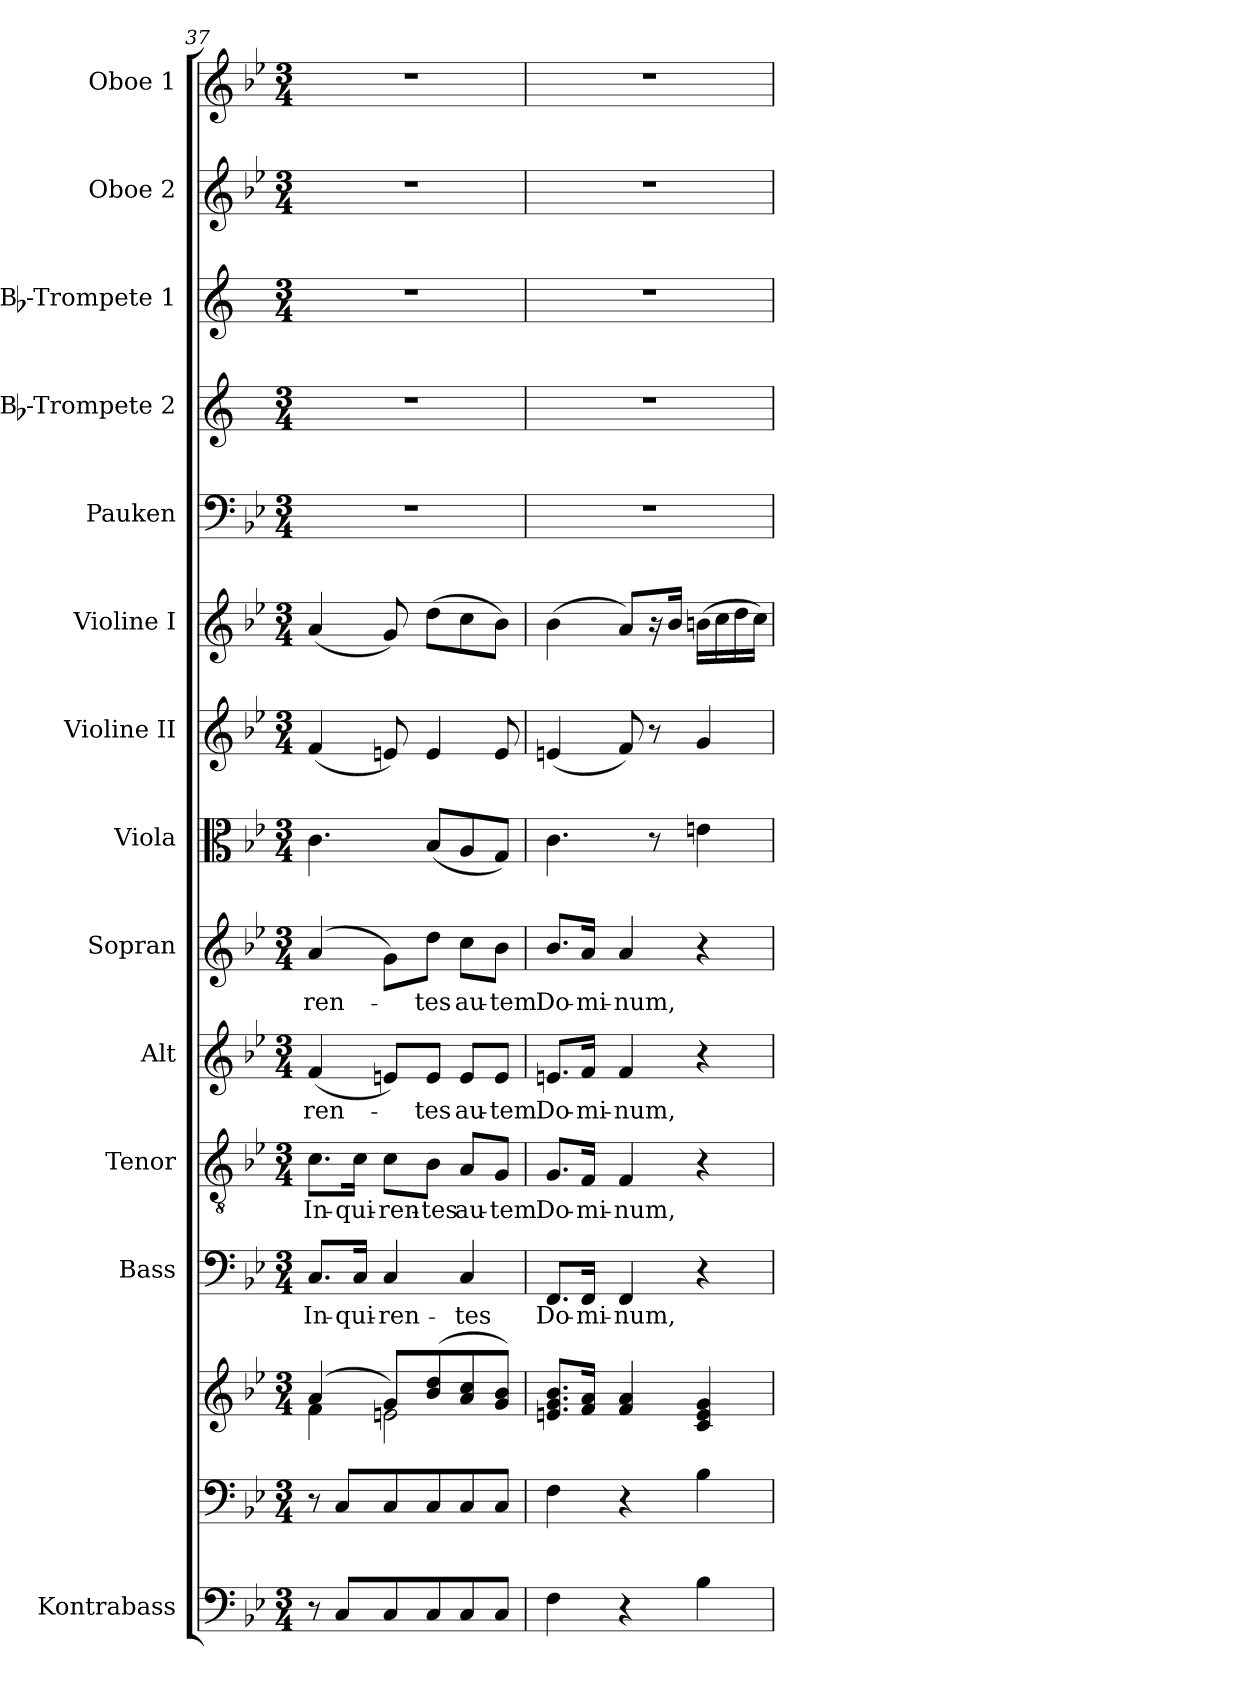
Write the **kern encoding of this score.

**kern	**kern	**kern	**kern	**text	**kern	**text	**kern	**text	**kern	**text	**kern	**kern	**kern	**kern	**kern	**kern	**kern	**kern
*part14	*part13	*part13	*part12	*part12	*part11	*part11	*part10	*part10	*part9	*part9	*part8	*part7	*part6	*part5	*part4	*part3	*part2	*part1
*staff15	*staff14	*staff13	*staff12	*staff12	*staff11	*staff11	*staff10	*staff10	*staff9	*staff9	*staff8	*staff7	*staff6	*staff5	*staff4	*staff3	*staff2	*staff1
*I"Kontrabass	*	*	*I"Bass	*	*I"Tenor	*	*I"Alt	*	*I"Sopran	*	*I"Viola	*I"Violine II	*I"Violine I	*I"Pauken	*I"Bb-Trompete 2	*I"Bb-Trompete 1	*I"Oboe 2	*I"Oboe 1
*I'Kb.	*	*	*I'B.	*	*I'T.	*	*I'A.	*	*I'S.	*	*I'Vla.	*I'Vl. II	*I'Vl. I	*I'Pk.	*I'Bb Trp. 2	*I'Bb Trp. 1	*I'Ob. 2	*I'Ob. 1
*clefF4	*clefF4	*clefG2	*clefF4	*	*clefGv2	*	*clefG2	*	*clefG2	*	*clefC3	*clefG2	*clefG2	*clefF4	*clefG2	*clefG2	*clefG2	*clefG2
*ITrd7c12	*	*	*	*	*	*	*	*	*	*	*	*	*	*	*ITrd1c2	*ITrd1c2	*	*
*k[b-e-]	*k[b-e-]	*k[b-e-]	*k[b-e-]	*	*k[b-e-]	*	*k[b-e-]	*	*k[b-e-]	*	*k[b-e-]	*k[b-e-]	*k[b-e-]	*k[b-e-]	*k[b-e-]	*k[b-e-]	*k[b-e-]	*k[b-e-]
*B-:	*B-:	*B-:	*B-:	*	*B-:	*	*B-:	*	*B-:	*	*B-:	*B-:	*B-:	*B-:	*B-:	*B-:	*B-:	*B-:
*M3/4	*M3/4	*M3/4	*M3/4	*	*M3/4	*	*M3/4	*	*M3/4	*	*M3/4	*M3/4	*M3/4	*M3/4	*M3/4	*M3/4	*M3/4	*M3/4
=37	=37	=37	=37	=37	=37	=37	=37	=37	=37	=37	=37	=37	=37	=37	=37	=37	=37	=37
*	*	*^	*	*	*	*	*	*	*	*	*	*	*	*	*	*	*	*
!	!	!	!	!	!LO:LY:b	!	!LO:LY:b	!	!LO:LY:b	!	!LO:LY:b	!	!	!	!	!	!	!	!
8r	8r	(4a/	4f\	8.C/L	In-	8.c\L	In-	(<4f/	-ren-	(<4a/	-ren-	4.c\	(<4f/	(<4a/	2.r	2.r	2.r	2.r	2.r
8CC/L	8C/L	.	.	.	.	.	.	.	.	.	.	.	.	.	.	.	.	.	.
!	!	!	!	!	!LO:LY:b	!	!LO:LY:b	!	!	!	!	!	!	!	!	!	!	!	!
.	.	.	.	16C/Jk	-qui-	16c\Jk	-qui-	.	.	.	.	.	.	.	.	.	.	.	.
!	!	!	!	!	!LO:LY:b	!	!LO:LY:b	!	!	!	!	!	!	!	!	!	!	!	!
8CC/	8C/	8g/L)	2en\	4C/	-ren-	8c\L	-ren-	8en/L)	.	8g\L)	.	.	8en/)	8g/)	.	.	.	.	.
!	!	!	!	!	!	!	!LO:LY:b	!	!LO:LY:b	!	!LO:LY:b	!	!	!	!	!	!	!	!
8CC/	8C/	(<8b-/ 8dd/	.	.	.	8B-\J	-tes	8e/J	-tes	8dd\J	-tes	(<8B-/L	4e/	(>8dd\L	.	.	.	.	.
!	!	!	!	!	!LO:LY:b	!	!LO:LY:b	!	!LO:LY:b	!	!LO:LY:b	!	!	!	!	!	!	!	!
8CC/	8C/	8a/ 8cc/	.	4C/	-tes	8A/L	au-	8e/L	au-	8cc\L	au-	8A/	.	8cc\	.	.	.	.	.
!	!	!	!	!	!	!	!LO:LY:b	!	!LO:LY:b	!	!LO:LY:b	!	!	!	!	!	!	!	!
8CC/J	8C/J	8g/ 8b-/J)	.	.	.	8G/J	-tem	8e/J	-tem	8b-\J	-tem	8G/J)	8e/	8b-\J)	.	.	.	.	.
*	*	*v	*v	*	*	*	*	*	*	*	*	*	*	*	*	*	*	*	*
=38	=38	=38	=38	=38	=38	=38	=38	=38	=38	=38	=38	=38	=38	=38	=38	=38	=38	=38
!	!	!	!	!LO:LY:b	!	!LO:LY:b	!	!LO:LY:b	!	!LO:LY:b	!	!	!	!	!	!	!	!
4FF\	4F\	8.en/ 8.g/ 8.b-/L	8.FF/L	Do-	8.G/L	Do-	8.en/L	Do-	8.b-/L	Do-	4.c\	(<4en/	(>4b-\	2.r	2.r	2.r	2.r	2.r
!	!	!	!	!LO:LY:b	!	!LO:LY:b	!	!LO:LY:b	!	!LO:LY:b	!	!	!	!	!	!	!	!
.	.	16f/ 16a/Jk	16FF/Jk	-mi-	16F/Jk	-mi-	16f/Jk	-mi-	16a/Jk	-mi-	.	.	.	.	.	.	.	.
!	!	!	!	!LO:LY:b	!	!LO:LY:b	!	!LO:LY:b	!	!LO:LY:b	!	!	!	!	!	!	!	!
4r	4r	4f/ 4a/	4FF/	-num,	4F/	-num,	4f/	-num,	4a/	-num,	.	8f/)	8a/L)	.	.	.	.	.
.	.	.	.	.	.	.	.	.	.	.	8r	8r	16r	.	.	.	.	.
.	.	.	.	.	.	.	.	.	.	.	.	.	16b-/Jk	.	.	.	.	.
4BB-\	4B-\	4c/ 4e/ 4g/	4r	.	4r	.	4r	.	4r	.	4en\	4g/	(>16bn\LL	.	.	.	.	.
.	.	.	.	.	.	.	.	.	.	.	.	.	16cc\	.	.	.	.	.
.	.	.	.	.	.	.	.	.	.	.	.	.	16dd\	.	.	.	.	.
.	.	.	.	.	.	.	.	.	.	.	.	.	16cc\JJ)	.	.	.	.	.
=	=	=	=	=	=	=	=	=	=	=	=	=	=	=	=	=	=	=
*-	*-	*-	*-	*-	*-	*-	*-	*-	*-	*-	*-	*-	*-	*-	*-	*-	*-	*-
